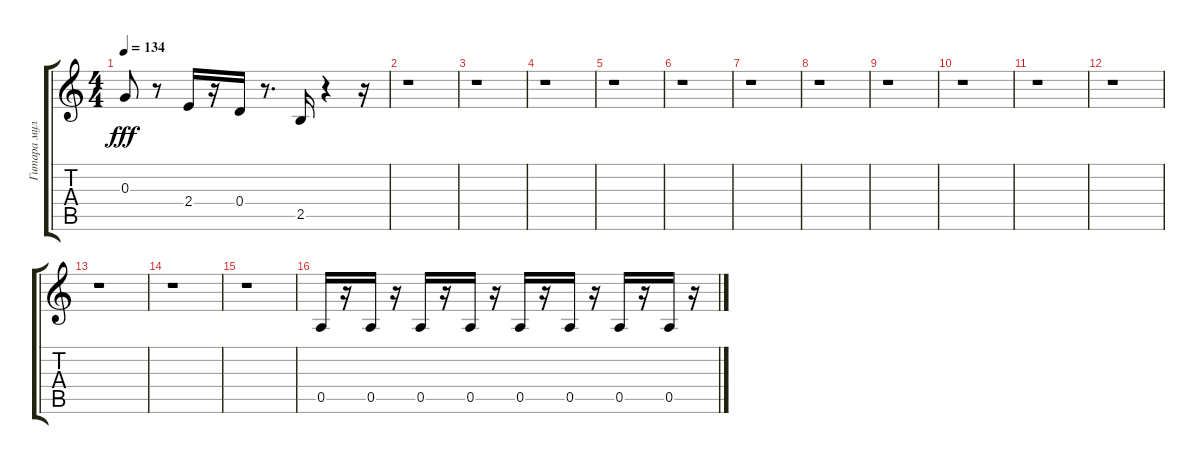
\track ("Гитара мульти" "Гитара мул") {instrument electricguitarmuted}
\staff {score tabs}
\tuning (E4 B3 G3 D3 A2 E2) {hide}
\ts (4 4)
\tempo 134
\clef g2
\ks c
0.3.8{dy fff} r.8 2.4.16 r.16 0.4.16 r.8{d} 2.5.16 r.4 r.16 |
r.1 |
r.1 |
r.1 |
r.1 |
r.1 |
r.1 |
r.1 |
r.1 |
r.1 |
r.1 |
r.1 |
r.1 |
r.1 |
r.1 |
0.5.16{volume 11} r.16 0.5.16 r.16 0.5.16 r.16 0.5.16 r.16 0.5.16 r.16 0.5.16 r.16 0.5.16 r.16 0.5.16 r.16
